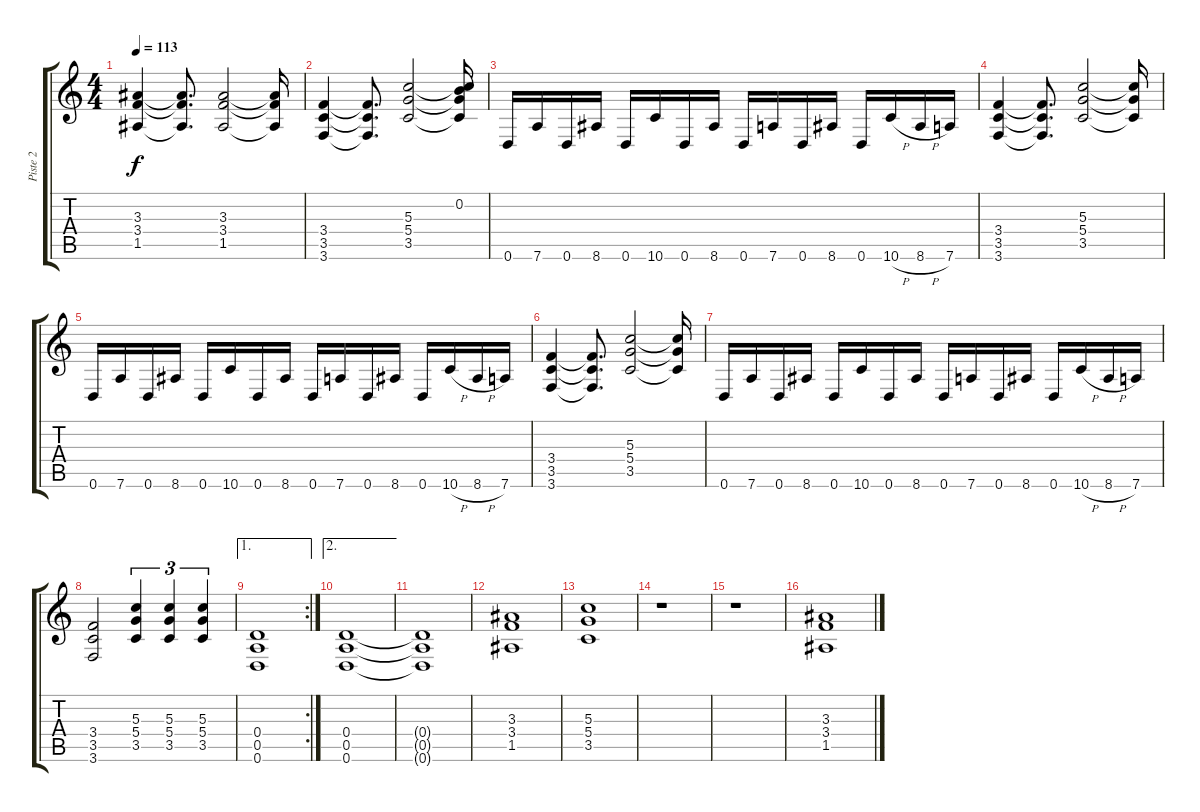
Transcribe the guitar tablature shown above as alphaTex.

\track ("Piste 2" "Piste 2") {instrument overdrivenguitar}
\staff {score tabs}
\tuning (E4 B3 G3 D3 A2 D2) {hide}
\ts (4 4)
\tempo 113
\clef g2
\ks c
(3.3 3.4 1.5).4{dy f} (3.3{t} 3.4{t} 1.5{t}).8{d} (3.3 3.4 1.5).2 (3.3{t} 3.4{t} 1.5{t}).16 |
(3.4 3.5 3.6).4 (3.4{t} 3.5{t} 3.6{t}).8{d} (5.3 5.4 3.5).2 (0.2 5.3{t} 5.4{t} 3.5{t}).16 |
0.6.16 7.6.16 0.6.16 8.6.16 0.6.16 10.6.16 0.6.16 8.6.16 0.6.16 7.6.16 0.6.16 8.6.16 0.6.16 10.6{h}.16 8.6{h}.16 7.6.16 |
(3.4 3.5 3.6).4 (3.4{t} 3.5{t} 3.6{t}).8{d} (5.3 5.4 3.5).2 (5.3{t} 5.4{t} 3.5{t}).16 |
0.6.16 7.6.16 0.6.16 8.6.16 0.6.16 10.6.16 0.6.16 8.6.16 0.6.16 7.6.16 0.6.16 8.6.16 0.6.16 10.6{h}.16 8.6{h}.16 7.6.16 |
(3.4 3.5 3.6).4 (3.4{t} 3.5{t} 3.6{t}).8{d} (5.3 5.4 3.5).2 (5.3{t} 5.4{t} 3.5{t}).16 |
0.6.16 7.6.16 0.6.16 8.6.16 0.6.16 10.6.16 0.6.16 8.6.16 0.6.16 7.6.16 0.6.16 8.6.16 0.6.16 10.6{h}.16 8.6{h}.16 7.6.16 |
(3.4 3.5 3.6).2 (5.3 5.4 3.5).4{tu (3 2)} (5.3 5.4 3.5).4{tu (3 2)} (5.3 5.4 3.5).4{tu (3 2)} |
\ae 1
\rc 2
(0.4 0.5 0.6).1 |
\ae 2
(0.4 0.5 0.6).1{balance 8} |
(0.4{t} 0.5{t} 0.6{t}).1 |
(3.3 3.4 1.5).1 |
(5.3 5.4 3.5).1 |
r.1 |
r.1 |
(3.3 3.4 1.5).1
